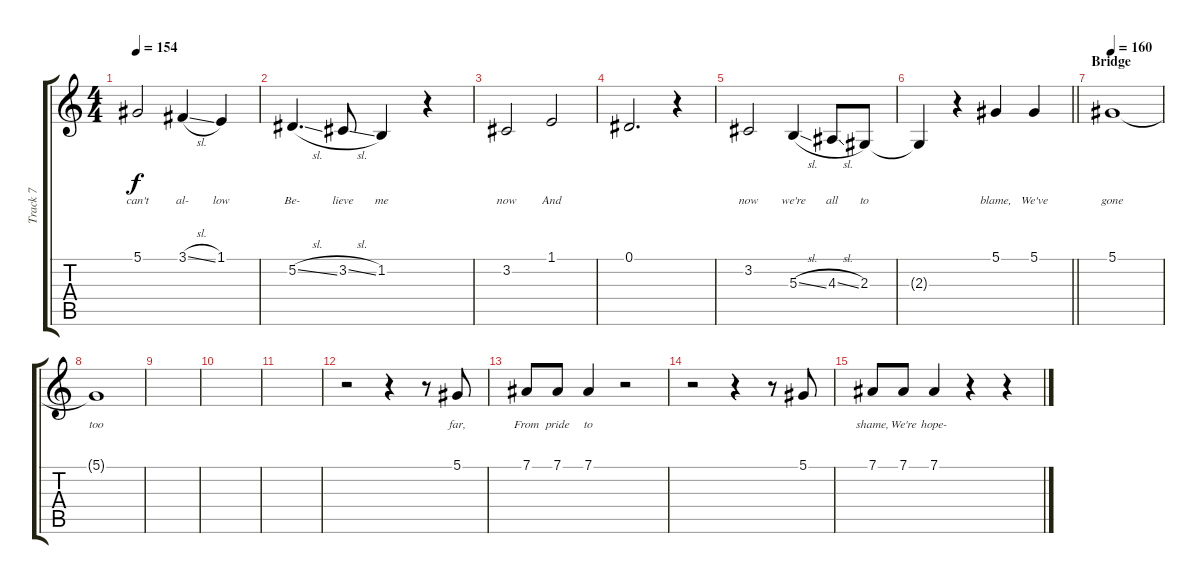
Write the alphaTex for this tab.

\track ("Track 7" "Track 7") {instrument altosax}
\staff {score tabs}
\tuning (Eb4 Bb3 Gb3 Db3 Ab2 Eb2) {hide}
\ts (4 4)
\tempo 154
\clef g2
\ks c
5.1.2{lyrics (0 "can't") lyrics (1 "") lyrics (2 "") lyrics (3 "") lyrics (4 "") dy f} 3.1{sl}.4{lyrics (0 "al-") lyrics (1 "") lyrics (2 "") lyrics (3 "") lyrics (4 "")} 1.1.4{lyrics (0 "low") lyrics (1 "") lyrics (2 "") lyrics (3 "") lyrics (4 "")} |
5.2{sl}.4{d lyrics (0 "Be-") lyrics (1 "") lyrics (2 "") lyrics (3 "") lyrics (4 "")} 3.2{sl}.8{lyrics (0 "lieve") lyrics (1 "") lyrics (2 "") lyrics (3 "") lyrics (4 "")} 1.2.4{lyrics (0 "me") lyrics (1 "") lyrics (2 "") lyrics (3 "") lyrics (4 "")} r.4 |
3.2.2{lyrics (0 "now") lyrics (1 "") lyrics (2 "") lyrics (3 "") lyrics (4 "")} 1.1.2{lyrics (0 "And") lyrics (1 "") lyrics (2 "") lyrics (3 "") lyrics (4 "")} |
0.1.2{d lyrics (0 "") lyrics (1 "") lyrics (2 "") lyrics (3 "") lyrics (4 "")} r.4 |
3.2.2{lyrics (0 "now") lyrics (1 "") lyrics (2 "") lyrics (3 "") lyrics (4 "")} 5.3{sl}.4{lyrics (0 "we're") lyrics (1 "") lyrics (2 "") lyrics (3 "") lyrics (4 "")} 4.3{sl}.8{lyrics (0 "all") lyrics (1 "") lyrics (2 "") lyrics (3 "") lyrics (4 "")} 2.3.8{lyrics (0 "to") lyrics (1 "") lyrics (2 "") lyrics (3 "") lyrics (4 "")} |
\barLineRight lightlight
2.3{t}.4{lyrics (0 "") lyrics (1 "") lyrics (2 "") lyrics (3 "") lyrics (4 "")} r.4 5.1.4{lyrics (0 "blame,") lyrics (1 "") lyrics (2 "") lyrics (3 "") lyrics (4 "")} 5.1.4{lyrics (0 "We've") lyrics (1 "") lyrics (2 "") lyrics (3 "") lyrics (4 "")} |
\section ("" "Bridge")
\tempo 160
5.1.1{lyrics (0 "gone") lyrics (1 "") lyrics (2 "") lyrics (3 "") lyrics (4 "")} |
5.1{t}.1{lyrics (0 "too") lyrics (1 "") lyrics (2 "") lyrics (3 "") lyrics (4 "")} |
|
|
|
r.2 r.4 r.8 5.1.8{lyrics (0 "far,") lyrics (1 "") lyrics (2 "") lyrics (3 "") lyrics (4 "")} |
7.1.8{lyrics (0 "From") lyrics (1 "") lyrics (2 "") lyrics (3 "") lyrics (4 "")} 7.1.8{lyrics (0 "pride") lyrics (1 "") lyrics (2 "") lyrics (3 "") lyrics (4 "")} 7.1.4{lyrics (0 "to") lyrics (1 "") lyrics (2 "") lyrics (3 "") lyrics (4 "")} r.2 |
r.2 r.4 r.8 5.1.8{lyrics (0 "") lyrics (1 "") lyrics (2 "") lyrics (3 "") lyrics (4 "")} |
7.1.8{lyrics (0 "shame,") lyrics (1 "") lyrics (2 "") lyrics (3 "") lyrics (4 "")} 7.1.8{lyrics (0 "We're") lyrics (1 "") lyrics (2 "") lyrics (3 "") lyrics (4 "")} 7.1.4{lyrics (0 "hope-") lyrics (1 "") lyrics (2 "") lyrics (3 "") lyrics (4 "")} r.4 r.4
